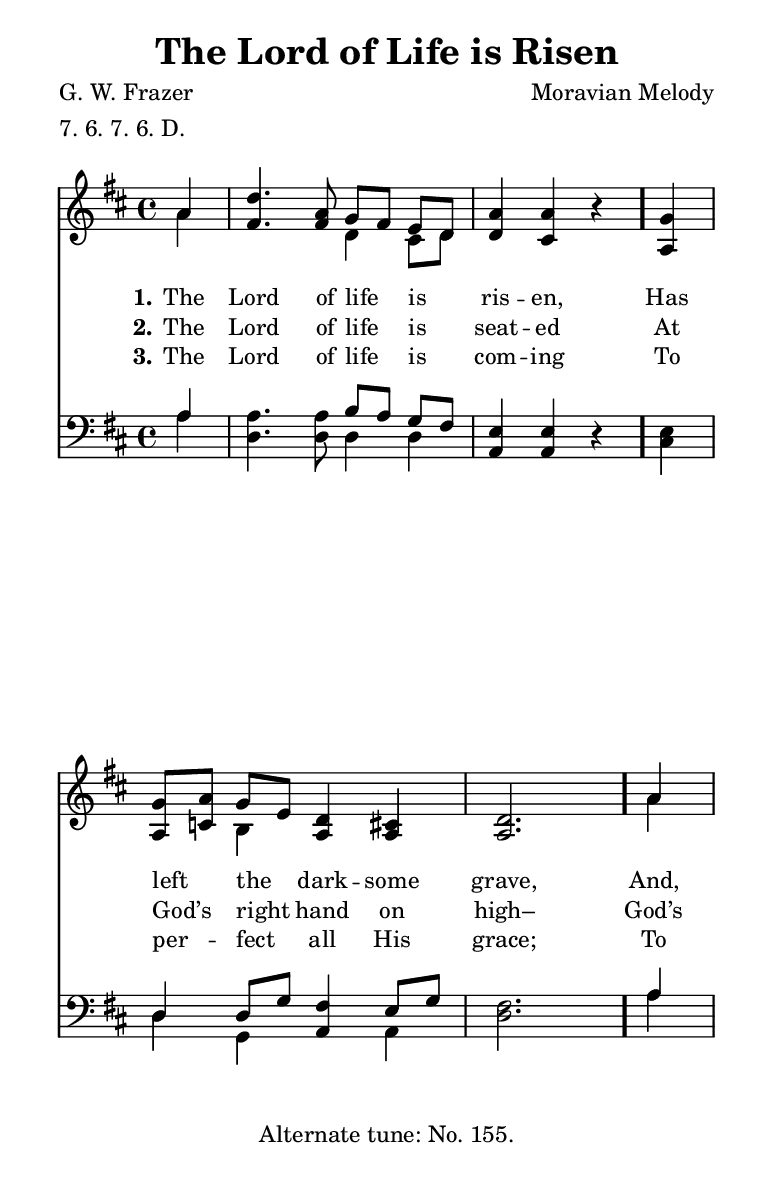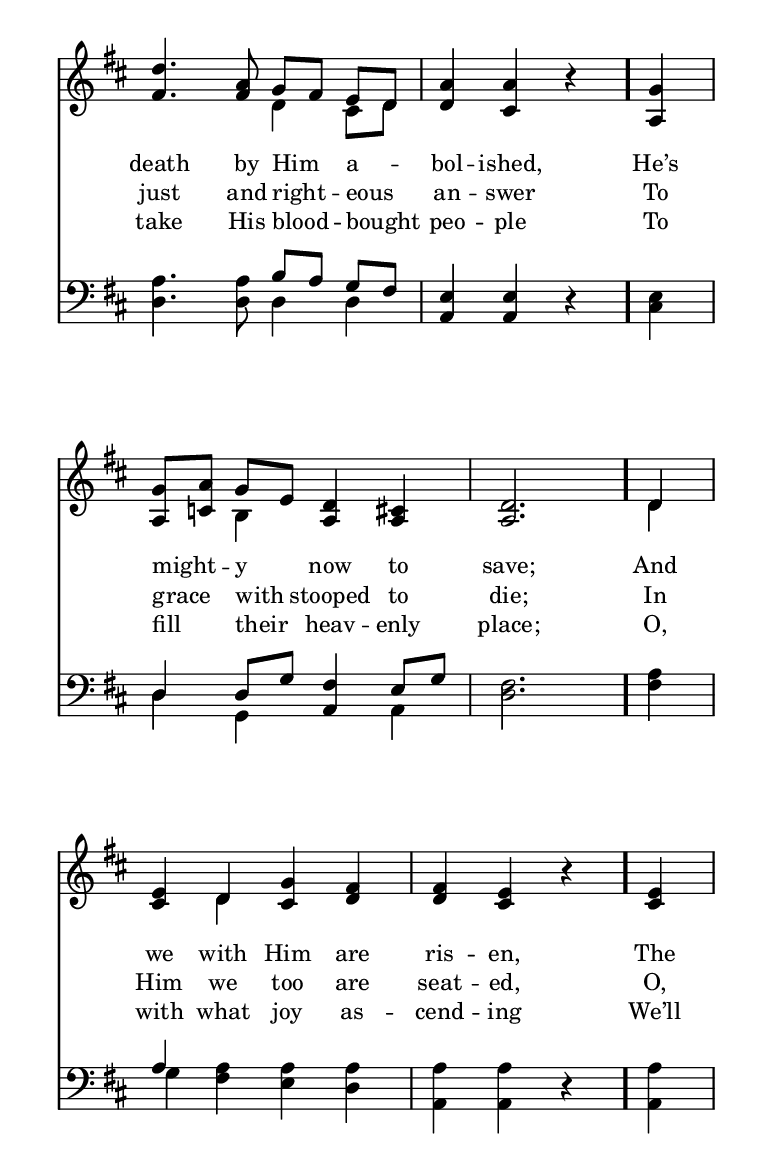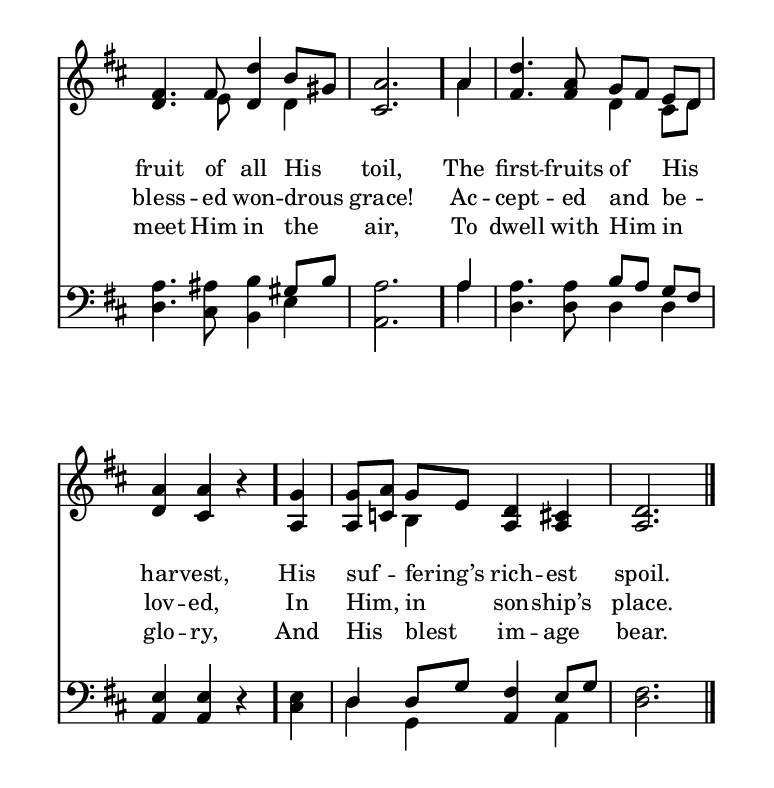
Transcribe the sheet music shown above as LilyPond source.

\include "common/global.ily"
\paper {
  \include "common/paper.ily"
  oddFooterMarkup = \markup { \fill-line { \on-the-fly \first-page "Alternate tune: No. 155." } }
}

\header{
  hymnnumber = "196"
  title = "The Lord of Life is Risen"
  tunename = "Ostrava"
  meter = "7. 6. 7. 6. D."
  poet = "G. W. Frazer"
  composer = "Moravian Melody"
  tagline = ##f
}

global = {
  \include "common/overrides.ily"
  \time 4/4
  \override Score.MetronomeMark.transparent = ##t % hide all fermata changes too
  \tempo 4=90
  \key d \major
  \partial 4
  \autoBeamOff
}

notesSoprano = {
\global
\relative c' {

  a'4 | d4. a8 g[ fis] e[ d] | a'4 a r4
  g4 | g8[ a] g[ e] d4 cis | d2. \eogbreak
  a'4 | d4. a8 g[ fis] e[ d] | a'4 a r4
  g4 | g8[ a] g[ e] d4 cis | d2. \eogbreak

  d4 | e d g fis | fis e r
  e4 | fis4. fis8 d'4 b8[ gis] | a2. \eogbreak

  a4 | d4. a8 g[ fis] e[ d] | a'4 a r4
  g4 | g8[ a] g[ e] d4 cis | d2.

  \bar "|."

}
}

notesAlto = {
\global
\relative e {

  a'4 | fis4. fis8 d4 cis8[ d] | d4 cis r
  a4 | a8[ c] b4 a a | a2.
  a'4 | fis4. fis8 d4 cis8[ d] | d4 cis r
  a4 | a8[ c] b4 a a | a2.

  d4 | cis d cis d | d cis r
  cis4 | d4. e8 d4 d | cis2.
  a'4 | fis4. fis8 d4 cis8[ d] | d4 cis r
  a4 | a8[ c] b4 a a | a2.

}
}

notesTenor = {
\global
\relative a {

  a4 | a4. a8 b8[ a] g[ fis] | e4 e r
  e4 | d d8[ g] fis4 e8[ g] | fis2.
  a4 | a4. a8 b8[ a] g[ fis] | e4 e r
  e4 | d d8[ g] fis4 e8[ g] | fis2.

  a4 | a a a a | a a r
  a4 | a4. ais8 b4 gis8[ b] | a2.
  a4 | a4. a8 b8[ a] g[ fis] | e4 e r
  e4 | d d8[ g] fis4 e8[ g] | fis2.

}
}

notesBass = {
\global
\relative f, {

  a'4 | d,4. d8 d4 d | a4 a r
  cis4 | d g, a a | d2.
  a'4 | d,4. d8 d4 d | a4 a r
  cis4 | d g, a a | d2.

  fis4 | g fis e d | a a r
  a4 | d4. cis8 b4 e | a,2.
  a'4 | d,4. d8 d4 d | a4 a r
  cis4 | d g, a a | d2.

}
}

wordsA = \lyricmode {
\set stanza = "1."

The Lord of life is ris -- en, \bar "."
Has left the dark -- some grave, \bar "."
And, death by Him a -- bol -- ished, \bar "."
He’s might -- y now to save; \bar "."
And we with Him are ris -- en, \bar "."
The fruit of all His toil, \bar "."
The first -- fruits of His har -- vest, \bar "."
His suf -- fering’s rich -- est spoil. \bar "."

}

wordsB = \lyricmode {
\set stanza = "2."

The Lord of life is seat -- ed
At God’s right hand on high–
God’s just and right -- eous an -- swer
To grace with stooped to die;
In Him we too are seat -- ed,
O, bless -- ed won -- drous grace!
Ac -- cept -- ed and be -- lov -- ed,
In Him, in son -- ship’s place.

}

wordsC = \lyricmode {
\set stanza = "3."

The Lord of life is com -- ing
To per -- fect all His grace;
To take His blood -- bought peo -- ple
To fill their heav -- enly place;
O, with what joy as -- cend -- ing
We’ll meet Him in the air,
To dwell with Him in glo -- ry,
And His blest im -- age bear.

}

\score {
  \context ChoirStaff <<
    \context Staff = upper <<
      \set Staff.autoBeaming = ##f
      \set ChoirStaff.systemStartDelimiter = #'SystemStartBar
      \set ChoirStaff.printPartCombineTexts = ##f
      \partcombine #'(2 . 9) \notesSoprano \notesAlto
      \context NullVoice = sopranos { \voiceOne << \notesSoprano >> }
      \context NullVoice = altos { \voiceTwo << \notesAlto >> }
      \context Lyrics = one   \lyricsto sopranos \wordsA
      \context Lyrics = two   \lyricsto sopranos \wordsB
      \context Lyrics = three \lyricsto sopranos \wordsC
    >>
    \context Staff = men <<
      \set Staff.autoBeaming = ##f
      \clef bass
      \set ChoirStaff.printPartCombineTexts = ##f
      \partcombine #'(2 . 9) \notesTenor \notesBass
      \context NullVoice = tenors { \voiceOne << \notesTenor >> }
      \context NullVoice = basses { \voiceTwo << \notesBass >> }
    >>
  >>
  \layout {
    \include "common/layout.ily"
  }
  \midi{
    \include "common/midi.ily"
  }
}

\version "2.19.49"  % necessary for upgrading to future LilyPond versions.

% vi:set et ts=2 sw=2 ai nocindent syntax=lilypond:
